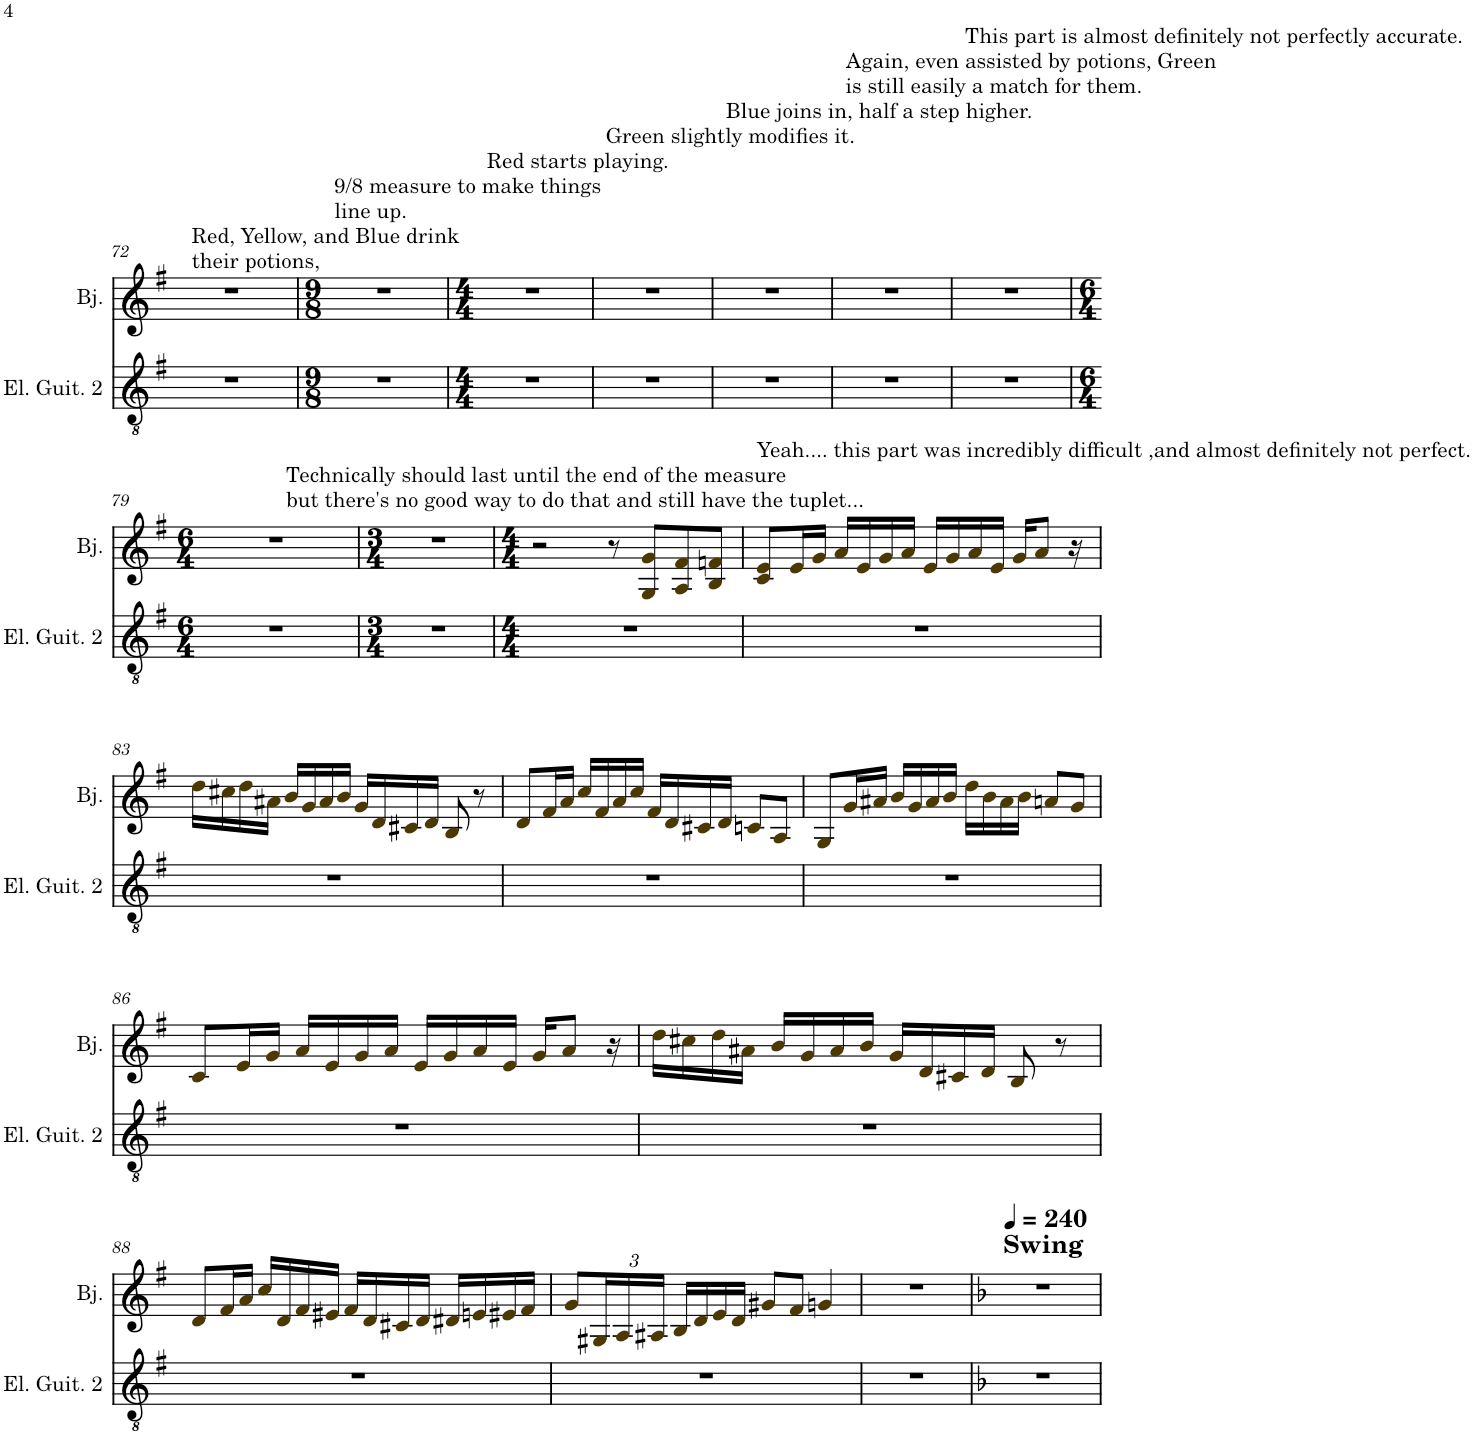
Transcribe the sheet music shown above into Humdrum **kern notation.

**kern	**kern
*part2	*part1
*staff2	*staff1
*I"Electric Guitar 2	*I"Banjo
*I'El. Guit. 2	*I'Bj.
!!LO:PB:g=z
*clefGv2	*clefG2
*k[f#]	*k[f#]
*M4/4	*M4/4
=72	=72
!	!LO:TX:a:t=Red, Yellow, and Blue drink
!	!LO:TX:a:t=their potions,
1r	1r
=73	=73
*M9/8	*M9/8
!	!LO:TX:a:t=9/8 measure to make things
!	!LO:TX:a:t=line up.
8%9r	8%9r
=74	=74
*M4/4	*M4/4
!	!LO:TX:a:t=Red starts playing.
1r	1r
=75	=75
!	!LO:TX:a:t=Green slightly modifies it.
1r	1r
=76	=76
!	!LO:TX:a:t=Blue joins in, half a step higher.
1r	1r
=77	=77
!	!LO:TX:a:t=Again, even assisted by potions, Green
!	!LO:TX:a:t=is still easily a match for them.
1r	1r
=78	=78
!	!LO:TX:a:t=This part is almost definitely not perfectly accurate.
1r	1r
!!LO:LB:g=z
=79	=79
*M6/4	*M6/4
*	*^
1.r	1.r	2.ryy
!	!	!LO:TX:a:t=Technically should last until the end of the measure
!	!	!LO:TX:a:t=but there's no good way to do that and still have the tuplet...
.	.	2.ryy
*	*v	*v
=80	=80
*M3/4	*M3/4
2.r	2.r
=81	=81
*M4/4	*M4/4
1r	2r
.	8r
.	8Gi/ 8gi/L
.	8Ai/ 8f#i/
.	8Bi/ 8fni/J
=82	=82
!	!LO:TX:a:t=Yeah.... this part was incredibly difficult ,and almost definitely not perfect.
1r	8ci/ 8ei/L
.	16ei/L
.	16gi/JJ
.	16ai/LL
.	16ei/
.	16gi/
.	16ai/JJ
.	16ei/LL
.	16gi/
.	16ai/
.	16ei/JJ
.	16gi/KL
.	8ai/J
.	16r
!!LO:LB:g=z
=83	=83
1r	16ddi\LL
.	16cc#Xi\
.	16ddi\
.	16a#Xi\JJ
.	16bi/LL
.	16gi/
.	16a#i/
.	16bi/JJ
.	16gi/LL
.	16di/
.	16c#Xi/
.	16di/JJ
.	8Bi/
.	8r
=84	=84
1r	8di/L
.	16f#i/L
.	16ai/JJ
.	16cci/LL
.	16f#i/
.	16ai/
.	16cci/JJ
.	16f#i/LL
.	16di/
.	16c#Xi/
.	16di/JJ
.	8cni/L
.	8Ai/J
=85	=85
1r	8Gi/L
.	16gi/L
.	16a#Xi/JJ
.	16bi/LL
.	16gi/
.	16a#i/
.	16bi/JJ
.	16ddi\LL
.	16bi\
.	16a#i\
.	16bi\JJ
.	8ani/L
.	8gi/J
!!LO:LB:g=z
=86	=86
1r	8ci/L
.	16ei/L
.	16gi/JJ
.	16ai/LL
.	16ei/
.	16gi/
.	16ai/JJ
.	16ei/LL
.	16gi/
.	16ai/
.	16ei/JJ
.	16gi/KL
.	8ai/J
.	16r
=87	=87
1r	16ddi\LL
.	16cc#Xi\
.	16ddi\
.	16a#Xi\JJ
.	16bi/LL
.	16gi/
.	16a#i/
.	16bi/JJ
.	16gi/LL
.	16di/
.	16c#Xi/
.	16di/JJ
.	8Bi/
.	8r
!!LO:LB:g=z
=88	=88
1r	8di/L
.	16f#i/L
.	16ai/JJ
.	16cci/LL
.	16di/
.	16f#i/
.	16e#Xi/JJ
.	16f#i/LL
.	16di/
.	16c#Xi/
.	16di/JJ
.	16d#Xi/LL
.	16eni/
.	16e#Xi/
.	16f#i/JJ
=89	=89
1r	8gi/L
*	*Xbrackettup
.	24G#Xi/L
.	24Ai/
.	24A#Xi/JJ
.	16Bi/LL
.	16di/
.	16ei/
.	16di/JJ
.	8g#Xi/L
.	8f#i/J
.	4gni/
=90	=90
1r	1r
=91	=91
*k[b-]	*k[b-]
*	*MM240
!	!LO:TX:a:B:t=Swing
1r	1r
=	=
*-	*-
